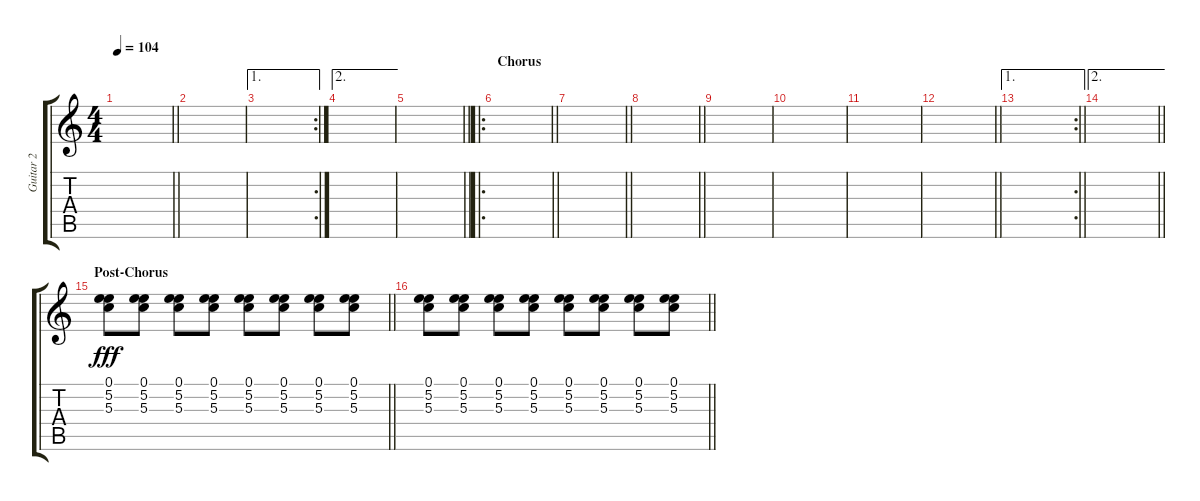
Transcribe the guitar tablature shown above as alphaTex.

\track ("Guitar 2" "Guitar 2") {instrument overdrivenguitar}
\staff {score tabs}
\tuning (E4 B3 G3 D3 A2 E2) {hide}
\ts (4 4)
\tempo 104
\clef g2
\barLineRight lightlight
\ks c
|
|
\ae 1
\rc 2
|
\ae 2
|
\barLineRight lightlight
|
\ro
\section ("" "Chorus")
\barLineRight lightlight
|
\barLineRight lightlight
|
\barLineRight lightlight
|
|
|
|
\barLineRight lightlight
|
\ae 1
\rc 2
\barLineRight lightlight
|
\ae 2
\barLineRight lightlight
|
\section ("" "Post-Chorus")
\barLineRight lightlight
(0.1 5.2 5.3).8{dy fff} (0.1 5.2 5.3).8 (0.1 5.2 5.3).8 (0.1 5.2 5.3).8 (0.1 5.2 5.3).8 (0.1 5.2 5.3).8 (0.1 5.2 5.3).8 (0.1 5.2 5.3).8 |
\barLineRight lightlight
(0.1 5.2 5.3).8 (0.1 5.2 5.3).8 (0.1 5.2 5.3).8 (0.1 5.2 5.3).8 (0.1 5.2 5.3).8 (0.1 5.2 5.3).8 (0.1 5.2 5.3).8 (0.1 5.2 5.3).8
